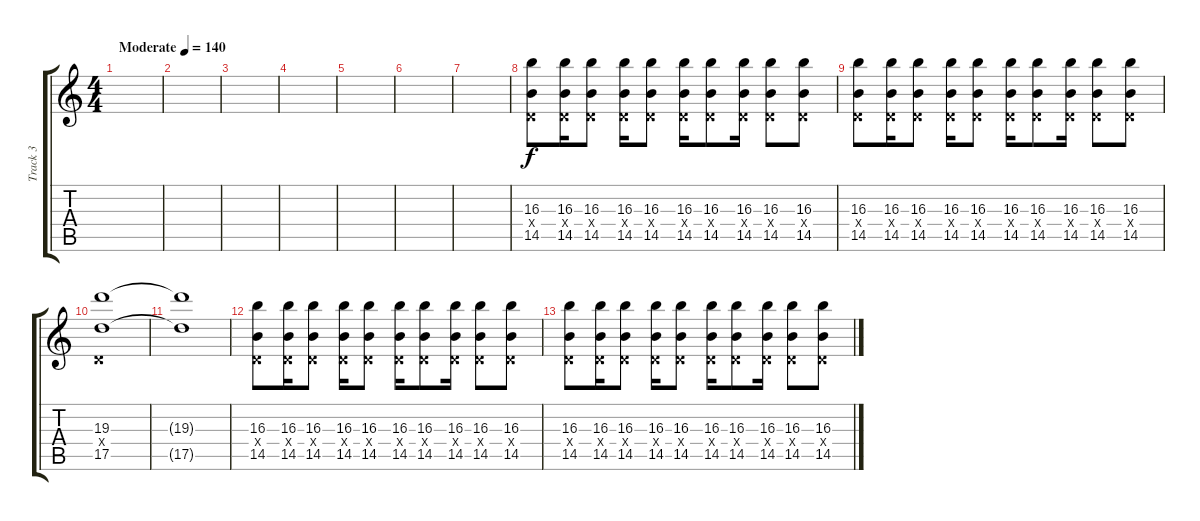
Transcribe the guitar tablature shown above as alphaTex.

\track ("Track 3" "Track 3") {instrument distortionguitar}
\staff {score tabs}
\tuning (E4 B3 G3 D3 A2 E2) {hide}
\ts (4 4)
\tempo (140 "Moderate")
\clef g2
\ks c
|
|
|
|
|
|
|
(16.3 0.4{x} 14.5).8 (16.3 0.4{x} 14.5).16 (16.3 0.4{x} 14.5).8 (16.3 0.4{x} 14.5).16 (16.3 0.4{x} 14.5).8 (16.3 0.4{x} 14.5).16 (16.3 0.4{x} 14.5).8 (16.3 0.4{x} 14.5).16 (16.3 0.4{x} 14.5).8 (16.3 0.4{x} 14.5).8 |
(16.3 0.4{x} 14.5).8 (16.3 0.4{x} 14.5).16 (16.3 0.4{x} 14.5).8 (16.3 0.4{x} 14.5).16 (16.3 0.4{x} 14.5).8 (16.3 0.4{x} 14.5).16 (16.3 0.4{x} 14.5).8 (16.3 0.4{x} 14.5).16 (16.3 0.4{x} 14.5).8 (16.3 0.4{x} 14.5).8 |
(19.3 0.4{x} 17.5).1 |
(19.3{t} 17.5{t}).1 |
(16.3 0.4{x} 14.5).8 (16.3 0.4{x} 14.5).16 (16.3 0.4{x} 14.5).8 (16.3 0.4{x} 14.5).16 (16.3 0.4{x} 14.5).8 (16.3 0.4{x} 14.5).16 (16.3 0.4{x} 14.5).8 (16.3 0.4{x} 14.5).16 (16.3 0.4{x} 14.5).8 (16.3 0.4{x} 14.5).8 |
(16.3 0.4{x} 14.5).8 (16.3 0.4{x} 14.5).16 (16.3 0.4{x} 14.5).8 (16.3 0.4{x} 14.5).16 (16.3 0.4{x} 14.5).8 (16.3 0.4{x} 14.5).16 (16.3 0.4{x} 14.5).8 (16.3 0.4{x} 14.5).16 (16.3 0.4{x} 14.5).8 (16.3 0.4{x} 14.5).8
